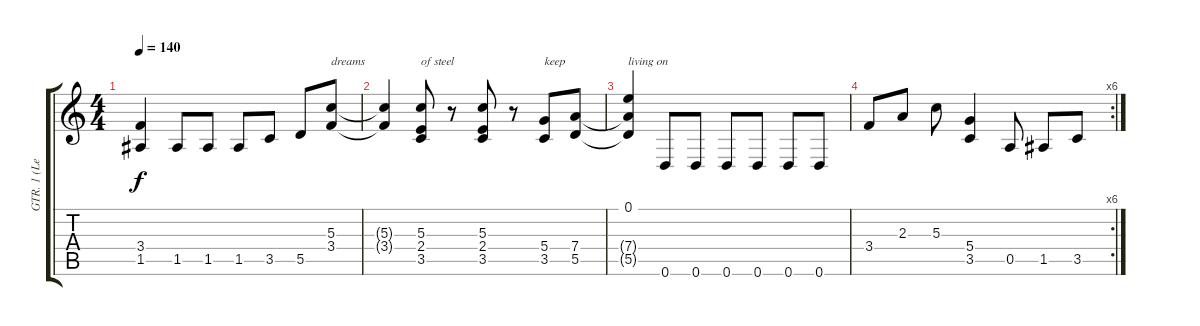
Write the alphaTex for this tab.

\track ("GTR. 1 (Lead)" "GTR. 1 (Le") {instrument distortionguitar}
\staff {score tabs}
\tuning (E4 B3 G3 D3 A2 D2) {hide}
\ts (4 4)
\tempo 140
\clef g2
\ks c
(3.4{t} 1.5{t}).4{dy f} 1.5.8 1.5.8 1.5.8 3.5.8 5.5.8 (5.3 3.4).8{txt "dreams"} |
(5.3{t} 3.4{t}).4 (5.3 2.4 3.5).8{txt "of steel"} r.8 (5.3 2.4 3.5).8 r.8 (5.4 3.5).8{txt "keep"} (7.4 5.5).8 |
(0.1 7.4{t} 5.5{t}).4{txt "living on"} 0.6.8 0.6.8 0.6.8 0.6.8 0.6.8 0.6.8 |
\rc 6
3.4.8 2.3.8 5.3.8 (5.4 3.5).4 0.5.8 1.5.8 3.5.8
